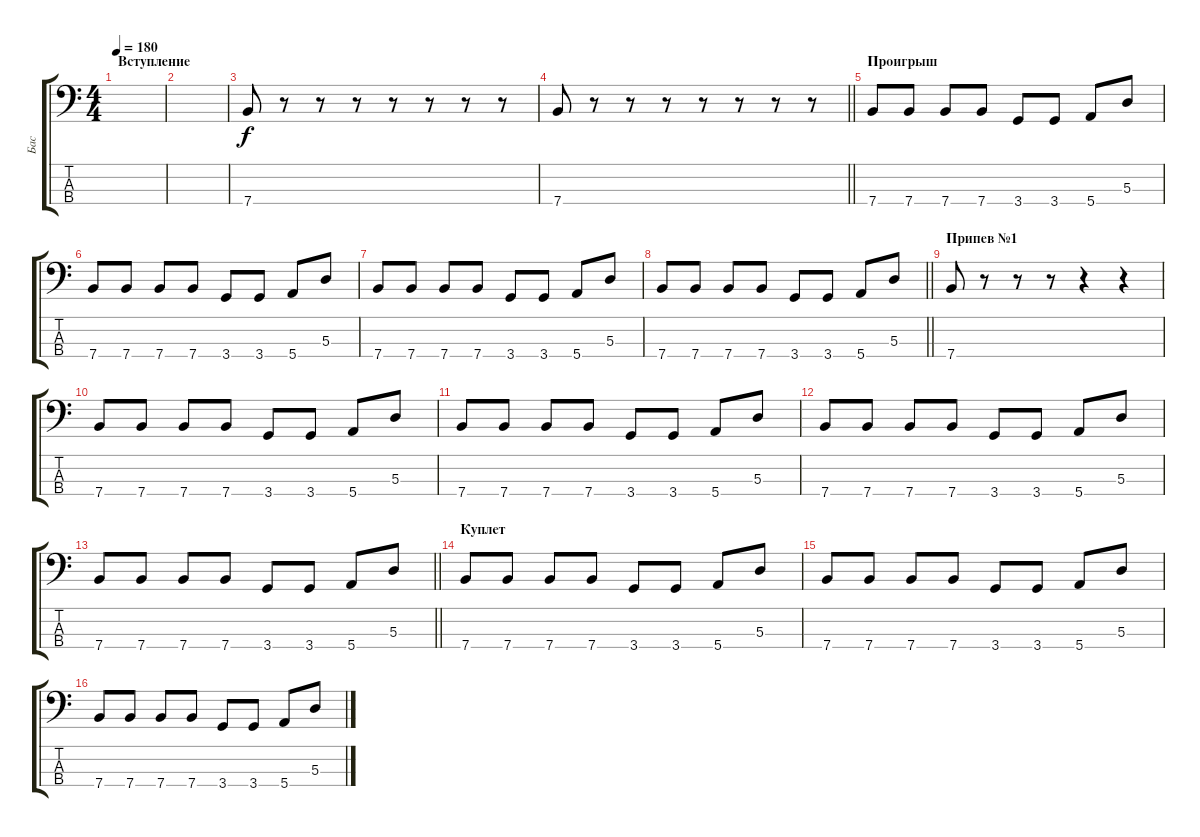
\track ("Бас" "Бас") {instrument electricbassfinger}
\staff {score tabs}
\tuning (G2 D2 A1 E1) {hide}
\ts (4 4)
\section ("" "Вступление")
\tempo 180
\clef f4
\ks c
|
|
7.4.8 r.8 r.8 r.8 r.8 r.8 r.8 r.8 |
\barLineRight lightlight
7.4.8 r.8 r.8 r.8 r.8 r.8 r.8 r.8 |
\section ("" "Проигрыш")
7.4.8 7.4.8 7.4.8 7.4.8 3.4.8 3.4.8 5.4.8 5.3.8 |
7.4.8 7.4.8 7.4.8 7.4.8 3.4.8 3.4.8 5.4.8 5.3.8 |
7.4.8 7.4.8 7.4.8 7.4.8 3.4.8 3.4.8 5.4.8 5.3.8 |
\barLineRight lightlight
7.4.8 7.4.8 7.4.8 7.4.8 3.4.8 3.4.8 5.4.8 5.3.8 |
\section ("" "Припев №1")
7.4.8 r.8 r.8 r.8 r.4 r.4 |
7.4.8 7.4.8 7.4.8 7.4.8 3.4.8 3.4.8 5.4.8 5.3.8 |
7.4.8 7.4.8 7.4.8 7.4.8 3.4.8 3.4.8 5.4.8 5.3.8 |
7.4.8 7.4.8 7.4.8 7.4.8 3.4.8 3.4.8 5.4.8 5.3.8 |
\barLineRight lightlight
7.4.8 7.4.8 7.4.8 7.4.8 3.4.8 3.4.8 5.4.8 5.3.8 |
\section ("" "Куплет")
7.4.8 7.4.8 7.4.8 7.4.8 3.4.8 3.4.8 5.4.8 5.3.8 |
7.4.8 7.4.8 7.4.8 7.4.8 3.4.8 3.4.8 5.4.8 5.3.8 |
7.4.8 7.4.8 7.4.8 7.4.8 3.4.8 3.4.8 5.4.8 5.3.8
